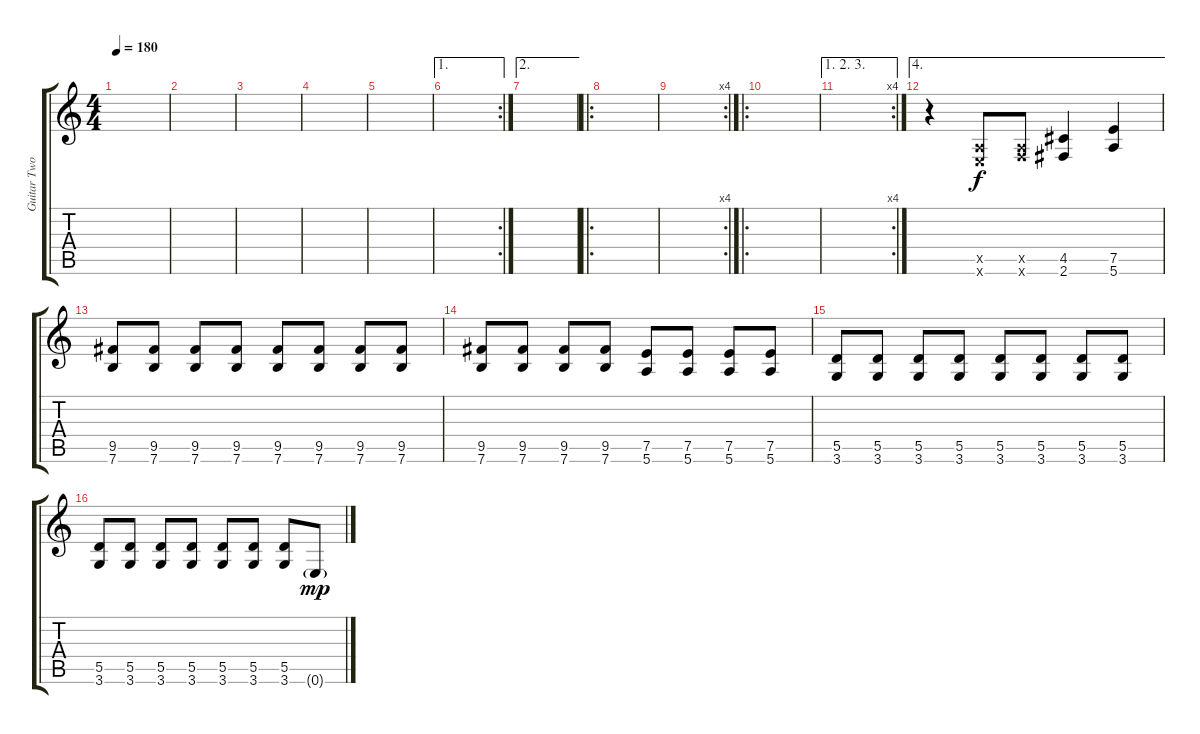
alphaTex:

\track ("Guitar Two" "Guitar Two") {instrument distortionguitar}
\staff {score tabs}
\tuning (E4 B3 G3 D3 A2 E2) {hide}
\ts (4 4)
\tempo 180
\clef g2
\ks c
|
|
|
|
|
\ae 1
\rc 2
|
\ae 2
|
\ro
|
\rc 4
|
\ro
|
\ae (1 2 3)
\rc 4
|
\ae 4
r.4 (0.5{x} 0.6{x}).8 (0.5{x} 1.6{x}).8 (4.5 2.6).4 (7.5 5.6).4 |
(9.5 7.6).8 (9.5 7.6).8 (9.5 7.6).8 (9.5 7.6).8 (9.5 7.6).8 (9.5 7.6).8 (9.5 7.6).8 (9.5 7.6).8 |
(9.5 7.6).8 (9.5 7.6).8 (9.5 7.6).8 (9.5 7.6).8 (7.5 5.6).8 (7.5 5.6).8 (7.5 5.6).8 (7.5 5.6).8 |
(5.5 3.6).8 (5.5 3.6).8 (5.5 3.6).8 (5.5 3.6).8 (5.5 3.6).8 (5.5 3.6).8 (5.5 3.6).8 (5.5 3.6).8 |
(5.5 3.6).8 (5.5 3.6).8 (5.5 3.6).8 (5.5 3.6).8 (5.5 3.6).8 (5.5 3.6).8 (5.5 3.6).8 0.6{g}.8{dy mp}
